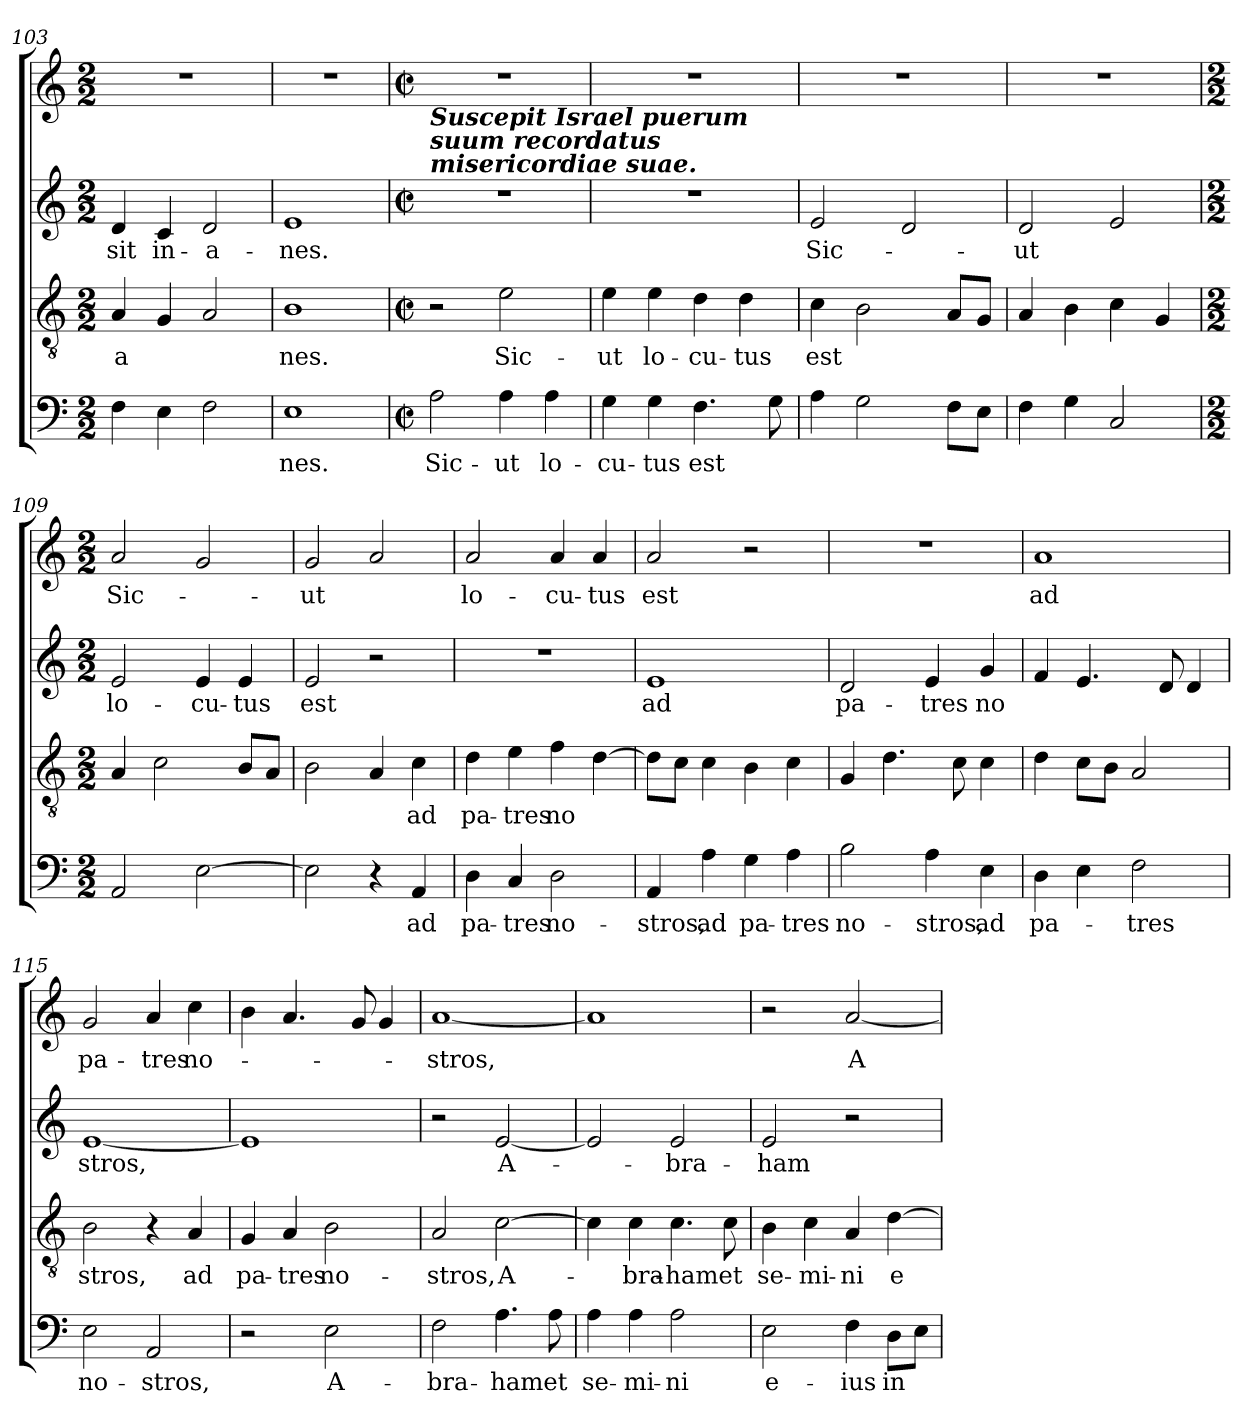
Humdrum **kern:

**kern	**text	**kern	**text	**kern	**text	**kern	**text
*part4	*part4	*part3	*part3	*part2	*part2	*part1	*part1
*staff4	*staff4	*staff3	*staff3	*staff2	*staff2	*staff1	*staff1
*clefF4	*	*clefGv2	*	*clefG2	*	*clefG2	*
*k[]	*	*k[]	*	*k[]	*	*k[]	*
*C:	*	*C:	*	*C:	*	*C:	*
*M2/2	*	*M2/2	*	*M2/2	*	*M2/2	*
=103	=103	=103	=103	=103	=103	=103	=103
!	!	!	!LO:LY:b	!	!LO:LY:b	!	!
4F\	.	4A/	a	4d/	-sit	1r	.
!	!	!	!	!	!LO:LY:b	!	!
4E\	.	4G/	.	4c/	in-	.	.
!	!	!	!	!	!LO:LY:b	!	!
2F\	.	2A/	.	2d/	-a-	.	.
=104	=104	=104	=104	=104	=104	=104	=104
!	!LO:LY:b	!	!LO:LY:b	!	!LO:LY:b	!	!
1E	-nes.	1B	nes.	1e	-nes.	1r	.
!!LO:PB:g=z
=105	=105	=105	=105	=105	=105	=105	=105
*M2/2	*	*M2/2	*	*M2/2	*	*M2/2	*
*met(c|)	*	*met(c|)	*	*met(c|)	*	*met(c|)	*
!	!	!	!	!	!	!LO:TX:b:Bi:t=Suscepit Israel puerum\nsuum recordatus\nmisericordiae suae.	!
!	!LO:LY:b	!	!	!	!	!	!
2A\	Sic-	2r	.	1r	.	1r	.
!	!LO:LY:b	!	!LO:LY:b	!	!	!	!
4A\	-ut	2e\	Sic-	.	.	.	.
!	!LO:LY:b	!	!	!	!	!	!
4A\	lo-	.	.	.	.	.	.
=106	=106	=106	=106	=106	=106	=106	=106
!	!LO:LY:b	!	!LO:LY:b	!	!	!	!
4G\	-cu-	4e\	-ut	1r	.	1r	.
!	!LO:LY:b	!	!LO:LY:b	!	!	!	!
4G\	-tus	4e\	lo-	.	.	.	.
!	!LO:LY:b	!	!LO:LY:b	!	!	!	!
4.F\	est	4d\	-cu-	.	.	.	.
!	!	!	!LO:LY:b	!	!	!	!
.	.	4d\	-tus	.	.	.	.
8G\	.	.	.	.	.	.	.
=107	=107	=107	=107	=107	=107	=107	=107
!	!	!	!LO:LY:b	!	!LO:LY:b	!	!
4A\	.	4c\	est	2e/	Sic-	1r	.
2G\	.	2B\	.	.	.	.	.
.	.	.	.	2d/	.	.	.
8F\L	.	8A/L	.	.	.	.	.
8E\J	.	8G/J	.	.	.	.	.
=108	=108	=108	=108	=108	=108	=108	=108
!	!	!	!	!	!LO:LY:b	!	!
4F\	.	4A/	.	2d/	-ut	1r	.
4G\	.	4B\	.	.	.	.	.
2C/	.	4c\	.	2e/	.	.	.
.	.	4G/	.	.	.	.	.
!!LO:LB:g=z
=109	=109	=109	=109	=109	=109	=109	=109
*M2/2	*	*M2/2	*	*M2/2	*	*M2/2	*
!	!	!	!	!	!LO:LY:b	!	!LO:LY:b
2AA/	.	4A/	.	2e/	lo-	2a/	Sic-
.	.	2c\	.	.	.	.	.
!	!	!	!	!	!LO:LY:b	!	!
[2E\	.	.	.	4e/	-cu-	2g/	.
!	!	!	!	!	!LO:LY:b	!	!
.	.	8B/L	.	4e/	-tus	.	.
.	.	8A/J	.	.	.	.	.
=110	=110	=110	=110	=110	=110	=110	=110
!	!	!	!	!	!LO:LY:b	!	!LO:LY:b
2E\]	.	2B\	.	2e/	est	2g/	-ut
4r	.	4A/	.	2r	.	2a/	.
!	!LO:LY:b	!	!LO:LY:b	!	!	!	!
4AA/	ad	4c\	ad	.	.	.	.
=111	=111	=111	=111	=111	=111	=111	=111
!	!LO:LY:b	!	!LO:LY:b	!	!	!	!LO:LY:b
4D\	pa-	4d\	pa-	1r	.	2a/	lo-
!	!LO:LY:b	!	!LO:LY:b	!	!	!	!
4C/	-tres	4e\	-tres	.	.	.	.
!	!LO:LY:b	!	!LO:LY:b	!	!	!	!LO:LY:b
2D\	no-	4f\	no	.	.	4a/	-cu-
!	!	!	!	!	!	!	!LO:LY:b
.	.	[4d\	.	.	.	4a/	-tus
=112	=112	=112	=112	=112	=112	=112	=112
!	!LO:LY:b	!	!	!	!LO:LY:b	!	!LO:LY:b
4AA/	-stros,	8d\L]	.	1e	ad	2a/	est
.	.	8c\J	.	.	.	.	.
!	!LO:LY:b	!	!	!	!	!	!
4A\	ad	4c\	.	.	.	.	.
!	!LO:LY:b	!	!	!	!	!	!
4G\	pa-	4B\	.	.	.	2r	.
!	!LO:LY:b	!	!	!	!	!	!
4A\	-tres	4c\	.	.	.	.	.
=113	=113	=113	=113	=113	=113	=113	=113
!	!LO:LY:b	!	!	!	!LO:LY:b	!	!
2B\	no-	4G/	.	2d/	pa-	1r	.
.	.	4.d\	.	.	.	.	.
!	!LO:LY:b	!	!	!	!LO:LY:b	!	!
4A\	-stros,	.	.	4e/	-tres	.	.
.	.	8c\	.	.	.	.	.
!	!LO:LY:b	!	!	!	!LO:LY:b	!	!
4E\	ad	4c\	.	4g/	no	.	.
=114	=114	=114	=114	=114	=114	=114	=114
!	!LO:LY:b	!	!	!	!	!	!LO:LY:b
4D\	pa-	4d\	.	4f/	.	1a	ad
4E\	.	8c\L	.	4.e/	.	.	.
.	.	8B\J	.	.	.	.	.
!	!LO:LY:b	!	!	!	!	!	!
2F\	-tres	2A/	.	.	.	.	.
.	.	.	.	8d/	.	.	.
.	.	.	.	4d/	.	.	.
=115	=115	=115	=115	=115	=115	=115	=115
!	!LO:LY:b	!	!LO:LY:b	!	!LO:LY:b	!	!LO:LY:b
2E\	no-	2B\	stros,	[1e	stros,	2g/	pa-
!	!LO:LY:b	!	!	!	!	!	!LO:LY:b
2AA/	-stros,	4r	.	.	.	4a/	-tres
!	!	!	!LO:LY:b	!	!	!	!LO:LY:b
.	.	4A/	ad	.	.	4cc\	no-
!!LO:LB:g=z
=116	=116	=116	=116	=116	=116	=116	=116
!	!	!	!LO:LY:b	!	!	!	!
2r	.	4G/	pa-	1e]	.	4b\	.
!	!	!	!LO:LY:b	!	!	!	!
.	.	4A/	-tres	.	.	4.a/	.
!	!LO:LY:b	!	!LO:LY:b	!	!	!	!
2E\	A-	2B\	no-	.	.	.	.
.	.	.	.	.	.	8g/	.
.	.	.	.	.	.	4g/	.
=117	=117	=117	=117	=117	=117	=117	=117
!	!LO:LY:b	!	!LO:LY:b	!	!	!	!LO:LY:b
2F\	-bra-	2A/	-stros,	2r	.	[1a	-stros,
!	!LO:LY:b	!	!LO:LY:b	!	!LO:LY:b	!	!
4.A\	-ham	[2c\	A-	[2e/	A-	.	.
!	!LO:LY:b	!	!	!	!	!	!
8A\	et	.	.	.	.	.	.
=118	=118	=118	=118	=118	=118	=118	=118
!	!LO:LY:b	!	!	!	!	!	!
4A\	se-	4c\]	.	2e/]	.	1a]	.
!	!LO:LY:b	!	!LO:LY:b	!	!	!	!
4A\	-mi-	4c\	-bra-	.	.	.	.
!	!LO:LY:b	!	!LO:LY:b	!	!LO:LY:b	!	!
2A\	-ni	4.c\	-ham	2e/	-bra-	.	.
!	!	!	!LO:LY:b	!	!	!	!
.	.	8c\	et	.	.	.	.
=119	=119	=119	=119	=119	=119	=119	=119
!	!LO:LY:b	!	!LO:LY:b	!	!LO:LY:b	!	!
2E\	e-	4B\	se-	2e/	-ham	2r	.
!	!	!	!LO:LY:b	!	!	!	!
.	.	4c\	-mi-	.	.	.	.
!	!LO:LY:b	!	!LO:LY:b	!	!	!	!LO:LY:b
4F\	-ius	4A/	-ni	2r	.	[2a/	A-
!	!LO:LY:b	!	!LO:LY:b	!	!	!	!
8D\L	in	[4d\	e-	.	.	.	.
8E\J	.	.	.	.	.	.	.
=	=	=	=	=	=	=	=
*-	*-	*-	*-	*-	*-	*-	*-
